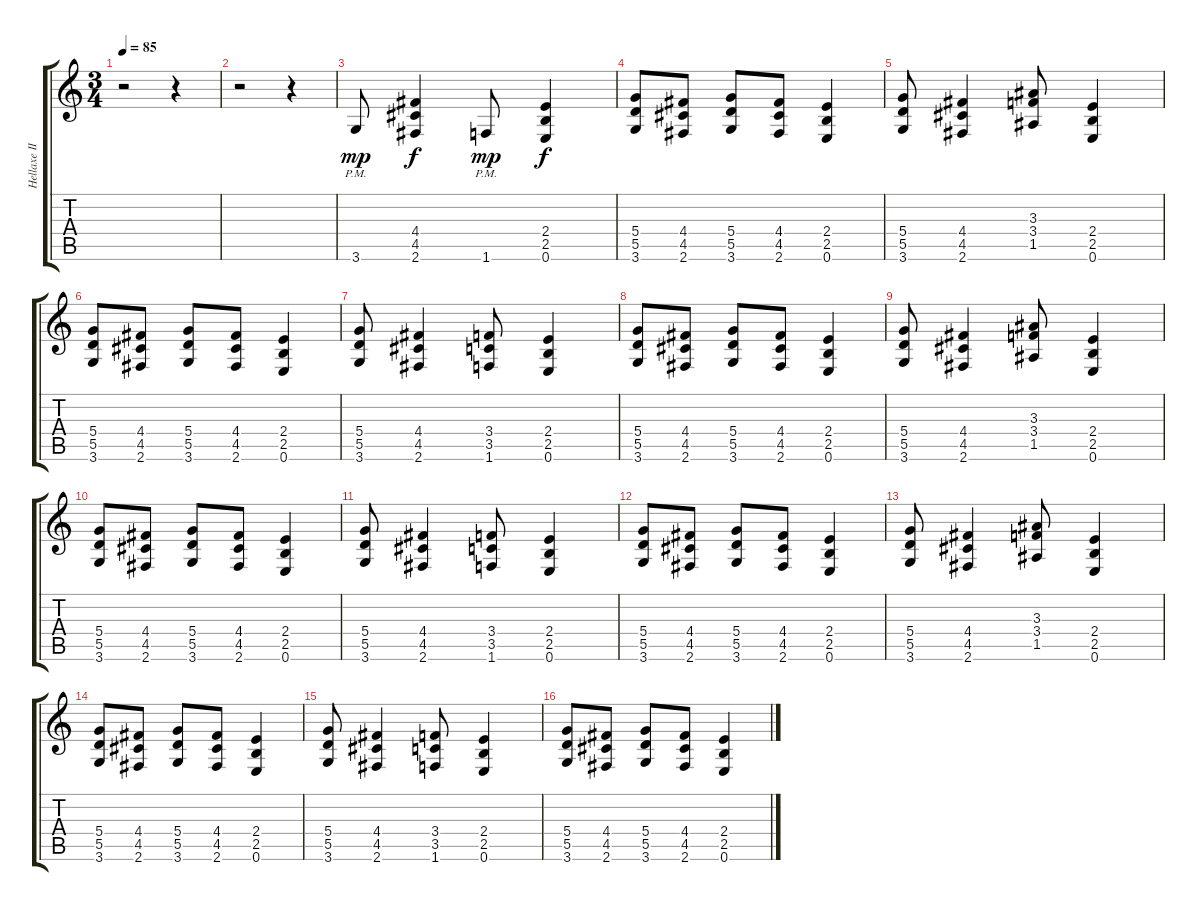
\track ("Hellaxe II" "Hellaxe II") {instrument distortionguitar}
\staff {score tabs}
\tuning (E4 B3 G3 D3 A2 E2) {hide}
\ts (3 4)
\tempo 85
\clef g2
\ks c
r.2{dy f} r.4 |
r.2 r.4 |
3.6{pm}.8{dy mp} (4.4 4.5 2.6).4{dy f} 1.6{pm}.8{dy mp} (2.4 2.5 0.6).4{dy f} |
(5.4 5.5 3.6).8{volume 12} (4.4 4.5 2.6).8 (5.4 5.5 3.6).8 (4.4 4.5 2.6).8 (2.4 2.5 0.6).4 |
(5.4 5.5 3.6).8 (4.4 4.5 2.6).4 (3.3 3.4 1.5).8 (2.4 2.5 0.6).4 |
(5.4 5.5 3.6).8 (4.4 4.5 2.6).8 (5.4 5.5 3.6).8 (4.4 4.5 2.6).8 (2.4 2.5 0.6).4 |
(5.4 5.5 3.6).8 (4.4 4.5 2.6).4 (3.4 3.5 1.6).8 (2.4 2.5 0.6).4 |
(5.4 5.5 3.6).8 (4.4 4.5 2.6).8 (5.4 5.5 3.6).8 (4.4 4.5 2.6).8 (2.4 2.5 0.6).4 |
(5.4 5.5 3.6).8 (4.4 4.5 2.6).4 (3.3 3.4 1.5).8 (2.4 2.5 0.6).4 |
(5.4 5.5 3.6).8 (4.4 4.5 2.6).8 (5.4 5.5 3.6).8 (4.4 4.5 2.6).8 (2.4 2.5 0.6).4 |
(5.4 5.5 3.6).8 (4.4 4.5 2.6).4 (3.4 3.5 1.6).8 (2.4 2.5 0.6).4 |
(5.4 5.5 3.6).8 (4.4 4.5 2.6).8 (5.4 5.5 3.6).8 (4.4 4.5 2.6).8 (2.4 2.5 0.6).4 |
(5.4 5.5 3.6).8 (4.4 4.5 2.6).4 (3.3 3.4 1.5).8 (2.4 2.5 0.6).4 |
(5.4 5.5 3.6).8 (4.4 4.5 2.6).8 (5.4 5.5 3.6).8 (4.4 4.5 2.6).8 (2.4 2.5 0.6).4 |
(5.4 5.5 3.6).8 (4.4 4.5 2.6).4 (3.4 3.5 1.6).8 (2.4 2.5 0.6).4 |
(5.4 5.5 3.6).8 (4.4 4.5 2.6).8 (5.4 5.5 3.6).8 (4.4 4.5 2.6).8 (2.4 2.5 0.6).4
